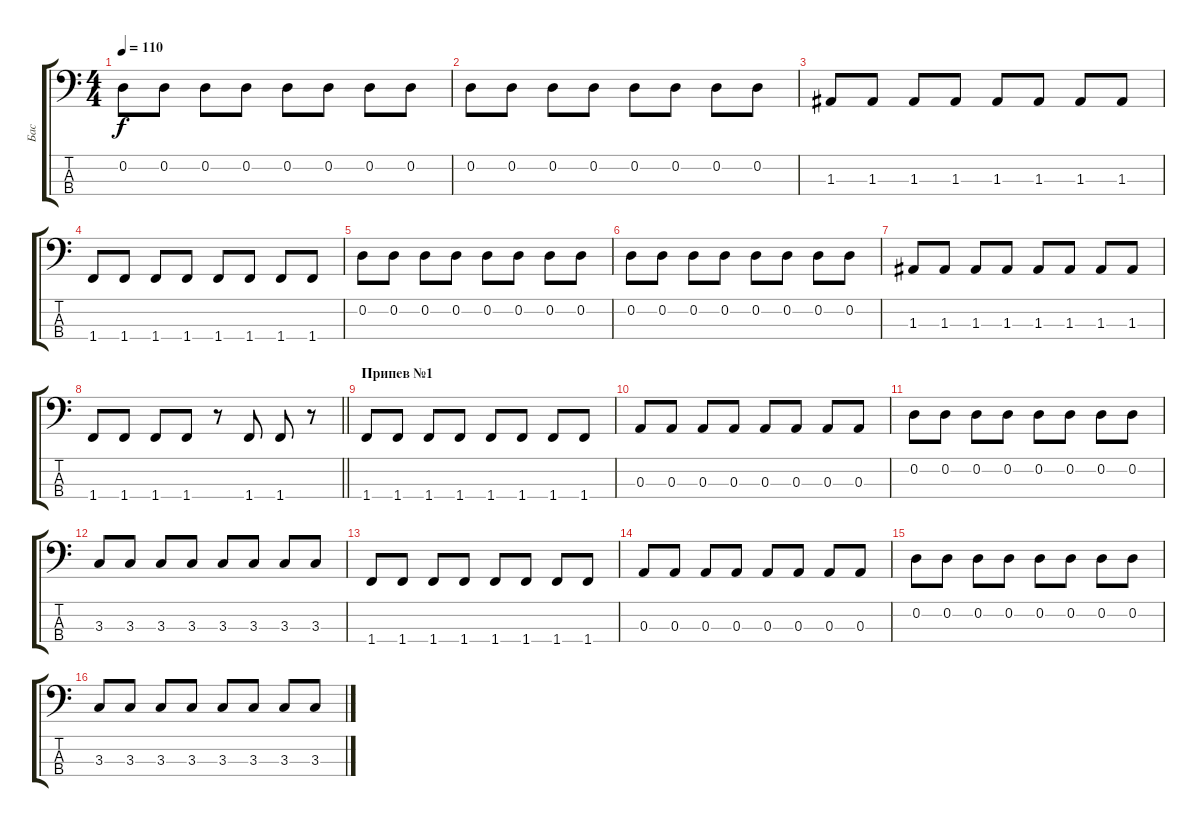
\track ("Бас" "Бас") {instrument electricbassfinger}
\staff {score tabs}
\tuning (G2 D2 A1 E1) {hide}
\ts (4 4)
\tempo 110
\clef f4
\ks c
0.2.8{dy f} 0.2.8 0.2.8 0.2.8 0.2.8 0.2.8 0.2.8 0.2.8 |
0.2.8 0.2.8 0.2.8 0.2.8 0.2.8 0.2.8 0.2.8 0.2.8 |
1.3.8 1.3.8 1.3.8 1.3.8 1.3.8 1.3.8 1.3.8 1.3.8 |
1.4.8 1.4.8 1.4.8 1.4.8 1.4.8 1.4.8 1.4.8 1.4.8 |
0.2.8 0.2.8 0.2.8 0.2.8 0.2.8 0.2.8 0.2.8 0.2.8 |
0.2.8 0.2.8 0.2.8 0.2.8 0.2.8 0.2.8 0.2.8 0.2.8 |
1.3.8 1.3.8 1.3.8 1.3.8 1.3.8 1.3.8 1.3.8 1.3.8 |
\barLineRight lightlight
1.4.8 1.4.8 1.4.8 1.4.8 r.8 1.4.8 1.4.8 r.8 |
\section ("" "Припев №1")
1.4.8 1.4.8 1.4.8 1.4.8 1.4.8 1.4.8 1.4.8 1.4.8 |
0.3.8 0.3.8 0.3.8 0.3.8 0.3.8 0.3.8 0.3.8 0.3.8 |
0.2.8 0.2.8 0.2.8 0.2.8 0.2.8 0.2.8 0.2.8 0.2.8 |
3.3.8 3.3.8 3.3.8 3.3.8 3.3.8 3.3.8 3.3.8 3.3.8 |
1.4.8 1.4.8 1.4.8 1.4.8 1.4.8 1.4.8 1.4.8 1.4.8 |
0.3.8 0.3.8 0.3.8 0.3.8 0.3.8 0.3.8 0.3.8 0.3.8 |
0.2.8 0.2.8 0.2.8 0.2.8 0.2.8 0.2.8 0.2.8 0.2.8 |
3.3.8 3.3.8 3.3.8 3.3.8 3.3.8 3.3.8 3.3.8 3.3.8
